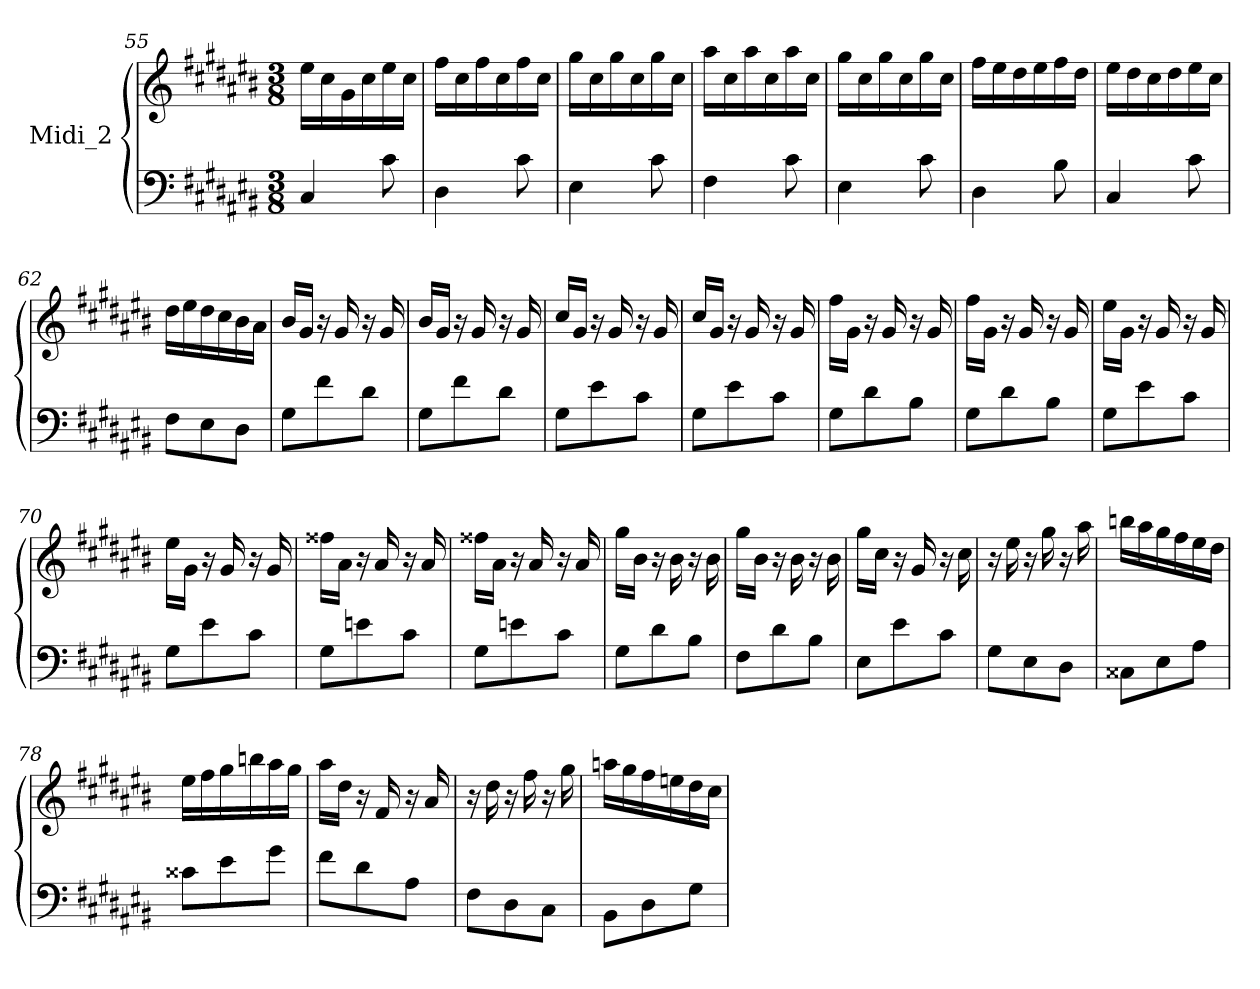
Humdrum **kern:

**kern	**kern
*part1	*part1
*staff2	*staff1
*I"Midi_2	*
*clefF4	*clefG2
*k[f#c#g#d#a#e#b#]	*k[f#c#g#d#a#e#b#]
*C#:	*C#:
*M3/8	*M3/8
=55	=55
4C#/	16ee#\LL
.	16cc#\
.	16g#\
.	16cc#\
8c#\	16ee#\
.	16cc#\JJ
=56	=56
4D#\	16ff#\LL
.	16cc#\
.	16ff#\
.	16cc#\
8c#\	16ff#\
.	16cc#\JJ
=57	=57
4E#\	16gg#\LL
.	16cc#\
.	16gg#\
.	16cc#\
8c#\	16gg#\
.	16cc#\JJ
=58	=58
4F#\	16aa#\LL
.	16cc#\
.	16aa#\
.	16cc#\
8c#\	16aa#\
.	16cc#\JJ
!!LO:LB:g=z
=59	=59
4E#\	16gg#\LL
.	16cc#\
.	16gg#\
.	16cc#\
8c#\	16gg#\
.	16cc#\JJ
=60	=60
4D#\	16ff#\LL
.	16ee#\
.	16dd#\
.	16ee#\
8B#\	16ff#\
.	16dd#\JJ
=61	=61
4C#/	16ee#\LL
.	16dd#\
.	16cc#\
.	16dd#\
8c#\	16ee#\
.	16cc#\JJ
=62	=62
8F#\L	16dd#\LL
.	16ee#\
8E#\	16dd#\
.	16cc#\
8D#\J	16b#\
.	16a#\JJ
=63	=63
8G#\L	16b#/LL
.	16g#/JJ
8f#\	16r
.	16g#/
8d#\J	16r
.	16g#/
=64	=64
8G#\L	16b#/LL
.	16g#/JJ
8f#\	16r
.	16g#/
8d#\J	16r
.	16g#/
!!LO:LB:g=z
=65	=65
8G#\L	16cc#/LL
.	16g#/JJ
8e#\	16r
.	16g#/
8c#\J	16r
.	16g#/
=66	=66
8G#\L	16cc#/LL
.	16g#/JJ
8e#\	16r
.	16g#/
8c#\J	16r
.	16g#/
=67	=67
8G#\L	16ff#\LL
.	16g#\JJ
8d#\	16r
.	16g#/
8B#\J	16r
.	16g#/
=68	=68
8G#\L	16ff#\LL
.	16g#\JJ
8d#\	16r
.	16g#/
8B#\J	16r
.	16g#/
=69	=69
8G#\L	16ee#\LL
.	16g#\JJ
8e#\	16r
.	16g#/
8c#\J	16r
.	16g#/
=70	=70
8G#\L	16ee#\LL
.	16g#\JJ
8e#\	16r
.	16g#/
8c#\J	16r
.	16g#/
!!LO:PB:g=z
=71	=71
8G#\L	16ff##X\LL
.	16a#\JJ
8en\	16r
.	16a#/
8c#\J	16r
.	16a#/
=72	=72
8G#\L	16ff##X\LL
.	16a#\JJ
8en\	16r
.	16a#/
8c#\J	16r
.	16a#/
=73	=73
8G#\L	16gg#\LL
.	16b#\JJ
8d#\	16r
.	16b#\
8B#\J	16r
.	16b#\
=74	=74
8F#\L	16gg#\LL
.	16b#\JJ
8d#\	16r
.	16b#\
8B#\J	16r
.	16b#\
=75	=75
8E#\L	16gg#\LL
.	16cc#\JJ
8e#\	16r
.	16g#/
8c#\J	16r
.	16cc#\
=76	=76
8G#\L	16r
.	16ee#\
8E#\	16r
.	16gg#\
8D#\J	16r
.	16aa#\
!!LO:LB:g=z
=77	=77
8C##X\L	16bbn\LL
.	16aa#\
8E#\	16gg#\
.	16ff#\
8A#\J	16ee#\
.	16dd#\JJ
=78	=78
8c##X\L	16ee#\LL
.	16ff#\
8e#\	16gg#\
.	16bbn\
8g#\J	16aa#\
.	16gg#\JJ
=79	=79
8f#\L	16aa#\LL
.	16dd#\JJ
8d#\	16r
.	16f#/
8A#\J	16r
.	16a#/
=80	=80
8F#\L	16r
.	16dd#\
8D#\	16r
.	16ff#\
8C#\J	16r
.	16gg#\
=81	=81
8BB#\L	16aan\LL
.	16gg#\
8D#\	16ff#\
.	16een\
8G#\J	16dd#\
.	16cc#\JJ
=	=
*-	*-
